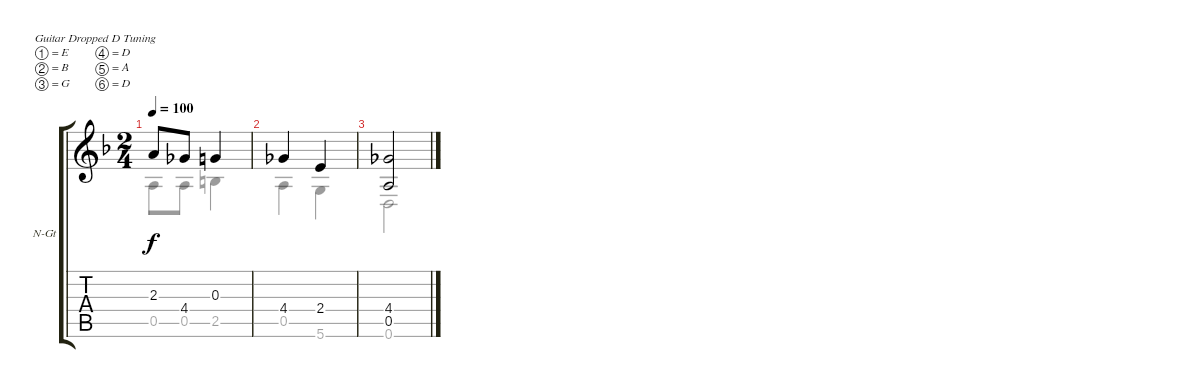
\bracketExtendMode groupsimilarinstruments
\firstSystemTrackNameOrientation horizontal
\otherSystemsTrackNameOrientation horizontal
\track ("Guitar 2" "N-Gt") {instrument acousticguitarnylon}
\staff {score tabs}
\tuning (E4 B3 G3 D3 A2 D2)
\voice
\ts (2 4)
\tempo 100
\clef g2
\ks f
2.3.8{dy f} 4.4.8 0.3.4 |
4.4.4 2.4.4 |
(4.4 0.5).2
\voice
\clef g2
\ottava regular
\simile none
\ks f
0.5.8{dy f} 0.5.8 2.5.4 |
0.5.4 5.6.4 |
0.6.2
